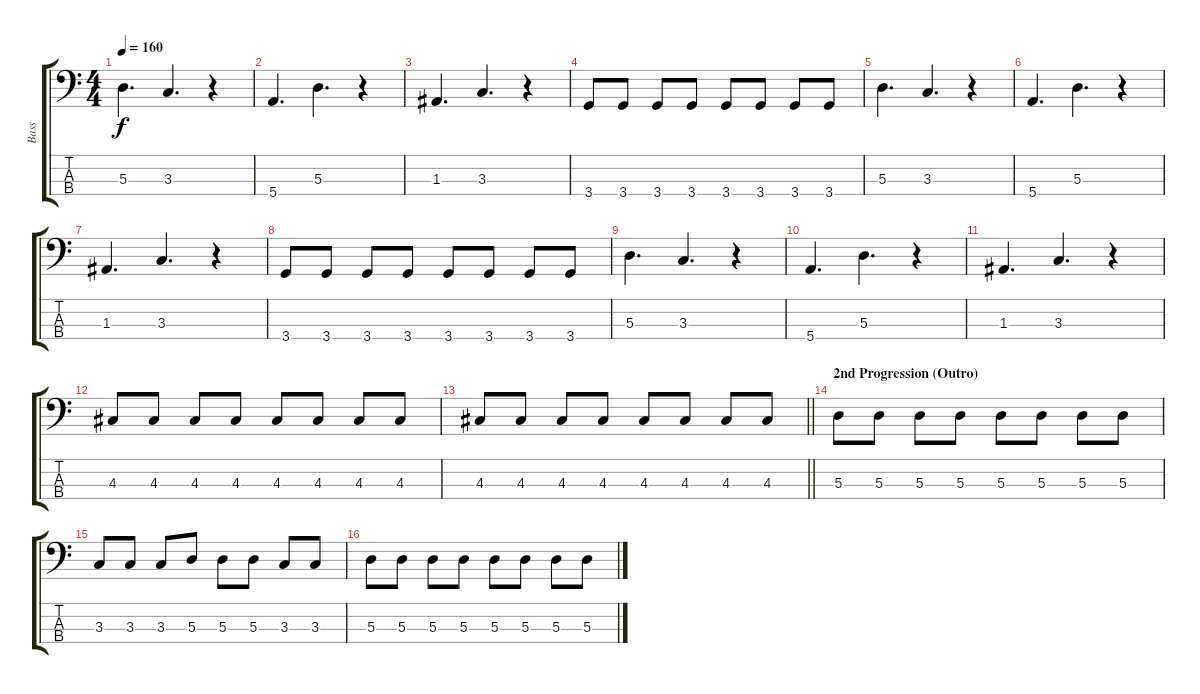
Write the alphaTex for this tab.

\track ("Bass" "Bass") {instrument electricbassfinger}
\staff {score tabs}
\tuning (G2 D2 A1 E1) {hide}
\ts (4 4)
\tempo 160
\clef f4
\ks c
5.3.4{d dy f} 3.3.4{d} r.4 |
5.4.4{d} 5.3.4{d} r.4 |
1.3.4{d} 3.3.4{d} r.4 |
3.4.8 3.4.8 3.4.8 3.4.8 3.4.8 3.4.8 3.4.8 3.4.8 |
5.3.4{d} 3.3.4{d} r.4 |
5.4.4{d} 5.3.4{d} r.4 |
1.3.4{d} 3.3.4{d} r.4 |
3.4.8 3.4.8 3.4.8 3.4.8 3.4.8 3.4.8 3.4.8 3.4.8 |
5.3.4{d} 3.3.4{d} r.4 |
5.4.4{d} 5.3.4{d} r.4 |
1.3.4{d} 3.3.4{d} r.4 |
4.3.8 4.3.8 4.3.8 4.3.8 4.3.8 4.3.8 4.3.8 4.3.8 |
\barLineRight lightlight
4.3.8 4.3.8 4.3.8 4.3.8 4.3.8 4.3.8 4.3.8 4.3.8 |
\section ("" "2nd Progression (Outro)")
5.3.8 5.3.8 5.3.8 5.3.8 5.3.8 5.3.8 5.3.8 5.3.8 |
3.3.8 3.3.8 3.3.8 5.3.8 5.3.8 5.3.8 3.3.8 3.3.8 |
5.3.8 5.3.8 5.3.8 5.3.8 5.3.8 5.3.8 5.3.8 5.3.8
